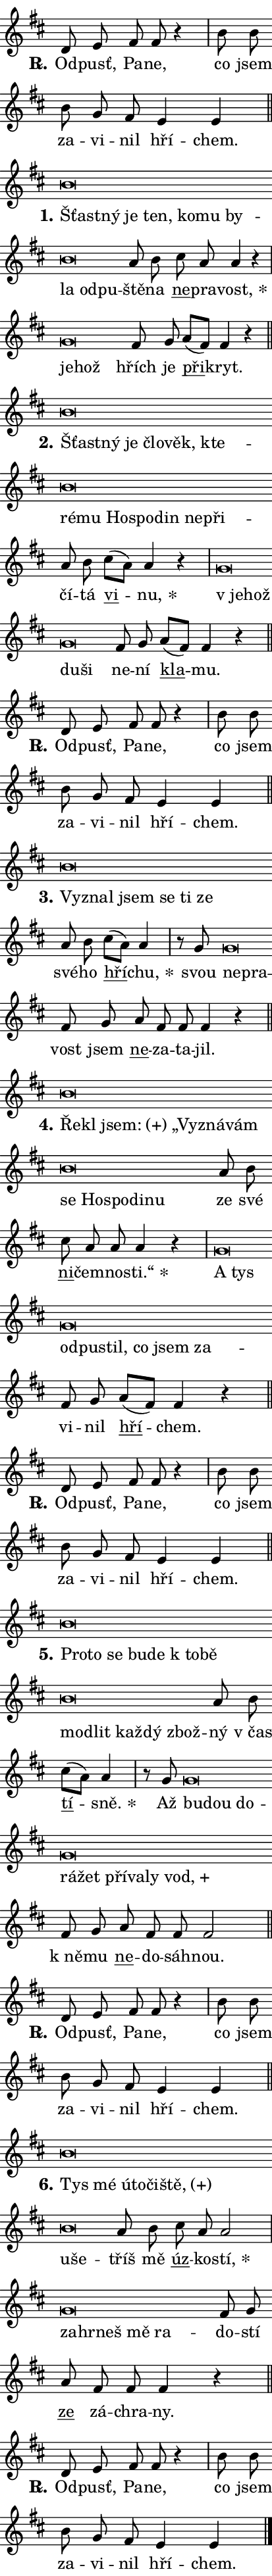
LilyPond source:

\version "2.22.1"
\header { tagline = "" }
\paper {
  indent = 0\cm
  top-margin = 0\cm
  right-margin = 0\cm
  bottom-margin = 0\cm
  left-margin = 0\cm
  paper-width = 7\cm
  page-breaking = #ly:one-page-breaking
  system-system-spacing.basic-distance = #11
  score-system-spacing.basic-distance = #11.3
  ragged-last = ##f
}


%% Author: Thomas Morley
%% https://lists.gnu.org/archive/html/lilypond-user/2020-05/msg00002.html
#(define (line-position grob)
"Returns position of @var[grob} in current system:
   @code{'start}, if at first time-step
   @code{'end}, if at last time-step
   @code{'middle} otherwise
"
  (let* ((col (ly:item-get-column grob))
         (ln (ly:grob-object col 'left-neighbor))
         (rn (ly:grob-object col 'right-neighbor))
         (col-to-check-left (if (ly:grob? ln) ln col))
         (col-to-check-right (if (ly:grob? rn) rn col))
         (break-dir-left
           (and
             (ly:grob-property col-to-check-left 'non-musical #f)
             (ly:item-break-dir col-to-check-left)))
         (break-dir-right
           (and
             (ly:grob-property col-to-check-right 'non-musical #f)
             (ly:item-break-dir col-to-check-right))))
        (cond ((eqv? 1 break-dir-left) 'start)
              ((eqv? -1 break-dir-right) 'end)
              (else 'middle))))

#(define (tranparent-at-line-position vctor)
  (lambda (grob)
  "Relying on @code{line-position} select the relevant enry from @var{vctor}.
Used to determine transparency,"
    (case (line-position grob)
      ((end) (not (vector-ref vctor 0)))
      ((middle) (not (vector-ref vctor 1)))
      ((start) (not (vector-ref vctor 2))))))

noteHeadBreakVisibility =
#(define-music-function (break-visibility)(vector?)
"Makes @code{NoteHead}s transparent relying on @var{break-visibility}"
#{
  \override NoteHead.transparent =
    #(tranparent-at-line-position break-visibility)
#})

#(define delete-ledgers-for-transparent-note-heads
  (lambda (grob)
    "Reads whether a @code{NoteHead} is transparent.
If so this @code{NoteHead} is removed from @code{'note-heads} from
@var{grob}, which is supposed to be @code{LedgerLineSpanner}.
As a result ledgers are not printed for this @code{NoteHead}"
    (let* ((nhds-array (ly:grob-object grob 'note-heads))
           (nhds-list
             (if (ly:grob-array? nhds-array)
                 (ly:grob-array->list nhds-array)
                 '()))
           ;; Relies on the transparent-property being done before
           ;; Staff.LedgerLineSpanner.after-line-breaking is executed.
           ;; This is fragile ...
           (to-keep
             (remove
               (lambda (nhd)
                 (ly:grob-property nhd 'transparent #f))
               nhds-list)))
      ;; TODO find a better method to iterate over grob-arrays, similiar
      ;; to filter/remove etc for lists
      ;; For now rebuilt from scratch
      (set! (ly:grob-object grob 'note-heads)  '())
      (for-each
        (lambda (nhd)
          (ly:pointer-group-interface::add-grob grob 'note-heads nhd))
        to-keep))))

hideNotes = {
  \noteHeadBreakVisibility #begin-of-line-visible
}
unHideNotes = {
  \noteHeadBreakVisibility #all-visible
}

% work-around for resetting accidentals
% https://lilypond.org/doc/v2.23/Documentation/notation/displaying-rhythms#unmetered-music
cadenzaMeasure = {
  \cadenzaOff
  \partial 1024 s1024
  \cadenzaOn
}

#(define-markup-command (accent layout props text) (markup?)
  "Underline accented syllable"
  (interpret-markup layout props
    #{\markup \override #'(offset . 4.3) \underline { #text }#}))

responsum = \markup \concat {
  "R" \hspace #-1.05 \path #0.1 #'((moveto 0 0.07) (lineto 0.9 0.8)) \hspace #0.05 "."
}

\layout {
    \context {
        \Staff
        \remove "Time_signature_engraver"
        \override LedgerLineSpanner.after-line-breaking = #delete-ledgers-for-transparent-note-heads
    }
    \context {
        \Voice {
            \override NoteHead.output-attributes = #'((class . "notehead"))
            \override Hairpin.height = #0.55
        }
    }
    \context {
        \Lyrics {
            \override StanzaNumber.output-attributes = #'((class . "stanzanumber"))
            \override LyricSpace.minimum-distance = #0.9
            \override LyricText.font-name = #"TeX Gyre Schola"
            \override LyricText.font-size = 1
            \override StanzaNumber.font-name = #"TeX Gyre Schola Bold"
            \override StanzaNumber.font-size = 1
        }
    }
}

% magnetic-lyrics.ily
%
%   written by
%     Jean Abou Samra <jean@abou-samra.fr>
%     Werner Lemberg <wl@gnu.org>
%
%   adapted by
%     Jiri Hon <jiri.hon@gmail.com>
%
% Version 2022-Apr-15

% https://www.mail-archive.com/lilypond-user@gnu.org/msg149350.html

#(define (Left_hyphen_pointer_engraver context)
   "Collect syllable-hyphen-syllable occurrences in lyrics and store
them in properties.  This engraver only looks to the left.  For
example, if the lyrics input is @code{foo -- bar}, it does the
following.

@itemize @bullet
@item
Set the @code{text} property of the @code{LyricHyphen} grob between
@q{foo} and @q{bar} to @code{foo}.

@item
Set the @code{left-hyphen} property of the @code{LyricText} grob with
text @q{foo} to the @code{LyricHyphen} grob between @q{foo} and
@q{bar}.
@end itemize

Use this auxiliary engraver in combination with the
@code{lyric-@/text::@/apply-@/magnetic-@/offset!} hook."
   (let ((hyphen #f)
         (text #f))
     (make-engraver
      (acknowledgers
       ((lyric-syllable-interface engraver grob source-engraver)
        (set! text grob)))
      (end-acknowledgers
       ((lyric-hyphen-interface engraver grob source-engraver)
        ;(when (not (grob::has-interface grob 'lyric-space-interface))
          (set! hyphen grob)));)
      ((stop-translation-timestep engraver)
       (when (and text hyphen)
         (ly:grob-set-object! text 'left-hyphen hyphen))
       (set! text #f)
       (set! hyphen #f)))))

#(define (lyric-text::apply-magnetic-offset! grob)
   "If the space between two syllables is less than the value in
property @code{LyricText@/.details@/.squash-threshold}, move the right
syllable to the left so that it gets concatenated with the left
syllable.

Use this function as a hook for
@code{LyricText@/.after-@/line-@/breaking} if the
@code{Left_@/hyphen_@/pointer_@/engraver} is active."
   (let ((hyphen (ly:grob-object grob 'left-hyphen #f)))
     (when hyphen
       (let ((left-text (ly:spanner-bound hyphen LEFT)))
         (when (grob::has-interface left-text 'lyric-syllable-interface)
           (let* ((common (ly:grob-common-refpoint grob left-text X))
                  (this-x-ext (ly:grob-extent grob common X))
                  (left-x-ext
                   (begin
                     ;; Trigger magnetism for left-text.
                     (ly:grob-property left-text 'after-line-breaking)
                     (ly:grob-extent left-text common X)))
                  ;; `delta` is the gap width between two syllables.
                  (delta (- (interval-start this-x-ext)
                            (interval-end left-x-ext)))
                  (details (ly:grob-property grob 'details))
                  (threshold (assoc-get 'squash-threshold details 0.2)))
             (when (< delta threshold)
               (let* (;; We have to manipulate the input text so that
                      ;; ligatures crossing syllable boundaries are not
                      ;; disabled.  For languages based on the Latin
                      ;; script this is essentially a beautification.
                      ;; However, for non-Western scripts it can be a
                      ;; necessity.
                      (lt (ly:grob-property left-text 'text))
                      (rt (ly:grob-property grob 'text))
                      (is-space (grob::has-interface hyphen 'lyric-space-interface))
                      (space (if is-space " " ""))
                      (space-markup (grob-interpret-markup grob " "))
                      (space-size (interval-length (ly:stencil-extent space-markup X)))
                      (extra-delta (if is-space space-size 0))
                      ;; Append new syllable.
                      (ltrt-space (if (and (string? lt) (string? rt))
                                (string-append lt space rt)
                                (make-concat-markup (list lt space rt))))
                      ;; Right-align `ltrt` to the right side.
                      (ltrt-space-markup (grob-interpret-markup
                               grob
                               (make-translate-markup
                                (cons (interval-length this-x-ext) 0)
                                (make-right-align-markup ltrt-space)))))
                 (begin
                   ;; Don't print `left-text`.
                   (ly:grob-set-property! left-text 'stencil #f)
                   ;; Set text and stencil (which holds all collected
                   ;; syllables so far) and shift it to the left.
                   (ly:grob-set-property! grob 'text ltrt-space)
                   (ly:grob-set-property! grob 'stencil ltrt-space-markup)
                   (ly:grob-translate-axis! grob (- (- delta extra-delta)) X))))))))))


#(define (lyric-hyphen::displace-bounds-first grob)
   ;; Make very sure this callback isn't triggered too early.
   (let ((left (ly:spanner-bound grob LEFT))
         (right (ly:spanner-bound grob RIGHT)))
     (ly:grob-property left 'after-line-breaking)
     (ly:grob-property right 'after-line-breaking)
     (ly:lyric-hyphen::print grob)))

squashThreshold = #0.4

\layout {
  \context {
    \Lyrics
    \consists #Left_hyphen_pointer_engraver
    \override LyricText.after-line-breaking =
      #lyric-text::apply-magnetic-offset!
    \override LyricHyphen.stencil = #lyric-hyphen::displace-bounds-first
    \override LyricText.details.squash-threshold = \squashThreshold
    \override LyricHyphen.minimum-distance = 0
    \override LyricHyphen.minimum-length = \squashThreshold
  }
}

squash = \override LyricText.details.squash-threshold = 9999
unSquash = \override LyricText.details.squash-threshold = \squashThreshold

left = \override LyricText.self-alignment-X = #LEFT
unLeft = \revert LyricText.self-alignment-X

starOffset = #(lambda (grob) 
                (let ((x_offset (ly:self-alignment-interface::aligned-on-x-parent grob)))
                  (if (= x_offset 0) 0 (+ x_offset 1.2))))

star = #(define-music-function (syllable)(string?)
"Append star separator at the end of a syllable"
#{
  \once \override LyricText.X-offset = #starOffset
  \lyricmode { \markup {
    #syllable
    \override #'((font-name . "TeX Gyre Schola Bold")) \hspace #0.2 \lower #0.65 \larger "*"
  } }
#})

starAccent = #(define-music-function (syllable)(string?)
"Append star separator at the end of a syllable and make accent"
#{
  \once \override LyricText.X-offset = #starOffset
  \lyricmode { \markup {
    \accent #syllable
    \override #'((font-name . "TeX Gyre Schola Bold")) \hspace #0.2 \lower #0.65 \larger "*"
  } }
#})

breath = #(define-music-function (syllable)(string?)
"Append breathing indicator at the end of a syllable"
#{
  \lyricmode { \markup { #syllable "+" } }
#})

optionalBreath = #(define-music-function (syllable)(string?)
"Append optional breathing indicator at the end of a syllable"
#{
  \lyricmode { \markup { #syllable "(+)" } }
#})


\score {
    <<
        \new Voice = "melody" { \cadenzaOn \key d \major \relative { d'8 e fis fis r4 \cadenzaMeasure \bar "|" b8 b \bar "" b g fis e4 e \cadenzaMeasure \bar "||" \break } }
        \new Lyrics \lyricsto "melody" { \lyricmode { \set stanza = \responsum
Od -- pusť, Pa -- ne, co jsem za -- vi -- nil hří -- chem. } }
    >>
    \layout {}
}

\score {
    <<
        \new Voice = "melody" { \cadenzaOn \key d \major \relative { b'\breve*1/16 \hideNotes \breve*1/16 \bar "" \breve*1/16 \bar "" \breve*1/16 \bar "" \breve*1/16 \bar "" \breve*1/16 \bar "" \breve*1/16 \bar "" \breve*1/16 \bar "" \breve*1/16 \breve*1/16 \bar "" \unHideNotes a8 b \bar "" cis a a4 r \cadenzaMeasure \bar "|" g\breve*1/16 \hideNotes \breve*1/16 \bar "" \unHideNotes fis8 g \bar "" a[( fis)] fis4 r \cadenzaMeasure \bar "||" \break } }
        \new Lyrics \lyricsto "melody" { \lyricmode { \set stanza = "1."
\left Šťast -- \squash ný je ten, ko -- mu by -- la od -- pu -- \unLeft \unSquash ště -- na \markup \accent ne -- pra -- \star vost, \left je -- \squash hož \unLeft \unSquash hřích je \markup \accent při -- kryt. } }
    >>
    \layout {}
}

\score {
    <<
        \new Voice = "melody" { \cadenzaOn \key d \major \relative { b'\breve*1/16 \hideNotes \breve*1/16 \bar "" \breve*1/16 \bar "" \breve*1/16 \bar "" \breve*1/16 \bar "" \breve*1/16 \bar "" \breve*1/16 \bar "" \breve*1/16 \bar "" \breve*1/16 \bar "" \breve*1/16 \bar "" \breve*1/16 \bar "" \breve*1/16 \breve*1/16 \bar "" \unHideNotes a8 b \bar "" cis[( a)] a4 r \cadenzaMeasure \bar "|" g\breve*1/16 \hideNotes \breve*1/16 \bar "" \breve*1/16 \breve*1/16 \bar "" \unHideNotes fis8 g \bar "" a[( fis)] fis4 r \cadenzaMeasure \bar "||" \break } }
        \new Lyrics \lyricsto "melody" { \lyricmode { \set stanza = "2."
\left Šťast -- \squash ný je člo -- věk, kte -- ré -- mu Ho -- spo -- din ne -- při -- \unLeft \unSquash čí -- tá \markup \accent vi -- \star nu, \left "v je" -- \squash hož du -- ši \unLeft \unSquash ne -- ní \markup \accent kla -- mu. } }
    >>
    \layout {}
}

\score {
    <<
        \new Voice = "melody" { \cadenzaOn \key d \major \relative { d'8 e fis fis r4 \cadenzaMeasure \bar "|" b8 b \bar "" b g fis e4 e \cadenzaMeasure \bar "||" \break } }
        \new Lyrics \lyricsto "melody" { \lyricmode { \set stanza = \responsum
Od -- pusť, Pa -- ne, co jsem za -- vi -- nil hří -- chem. } }
    >>
    \layout {}
}

\score {
    <<
        \new Voice = "melody" { \cadenzaOn \key d \major \relative { b'\breve*1/16 \hideNotes \breve*1/16 \bar "" \breve*1/16 \bar "" \breve*1/16 \bar "" \breve*1/16 \breve*1/16 \bar "" \unHideNotes a8 b \bar "" cis[( a)] a4 \cadenzaMeasure \bar "|" r8 g8 g\breve*1/16 \hideNotes \breve*1/16 \bar "" \unHideNotes fis8 g \bar "" a fis fis fis4 r \cadenzaMeasure \bar "||" \break } }
        \new Lyrics \lyricsto "melody" { \lyricmode { \set stanza = "3."
\left Vy -- \squash znal jsem se ti ze \unLeft \unSquash své -- ho \markup \accent hří -- \star chu, svou \left ne -- \squash pra -- \unLeft \unSquash vost jsem \markup \accent ne -- za -- ta -- jil. } }
    >>
    \layout {}
}

\score {
    <<
        \new Voice = "melody" { \cadenzaOn \key d \major \relative { b'\breve*1/16 \hideNotes \breve*1/16 \bar "" \breve*1/16 \bar "" \breve*1/16 \bar "" \breve*1/16 \bar "" \breve*1/16 \bar "" \breve*1/16 \bar "" \breve*1/16 \bar "" \breve*1/16 \bar "" \breve*1/16 \breve*1/16 \bar "" \unHideNotes a8 b \bar "" cis a a a4 r \cadenzaMeasure \bar "|" g\breve*1/16 \hideNotes \breve*1/16 \bar "" \breve*1/16 \bar "" \breve*1/16 \bar "" \breve*1/16 \bar "" \breve*1/16 \bar "" \breve*1/16 \breve*1/16 \bar "" \unHideNotes fis8 g \bar "" a[( fis)] fis4 r \cadenzaMeasure \bar "||" \break } }
        \new Lyrics \lyricsto "melody" { \lyricmode { \set stanza = "4."
\left Ře -- \squash kl \optionalBreath jsem: „Vy -- zná -- vám se Ho -- spo -- di -- nu \unLeft \unSquash ze své \markup \accent ni -- čem -- no -- \star sti.“ \left A \squash tys od -- pu -- stil, co jsem za -- \unLeft \unSquash vi -- nil \markup \accent hří -- chem. } }
    >>
    \layout {}
}

\score {
    <<
        \new Voice = "melody" { \cadenzaOn \key d \major \relative { d'8 e fis fis r4 \cadenzaMeasure \bar "|" b8 b \bar "" b g fis e4 e \cadenzaMeasure \bar "||" \break } }
        \new Lyrics \lyricsto "melody" { \lyricmode { \set stanza = \responsum
Od -- pusť, Pa -- ne, co jsem za -- vi -- nil hří -- chem. } }
    >>
    \layout {}
}

\score {
    <<
        \new Voice = "melody" { \cadenzaOn \key d \major \relative { b'\breve*1/16 \hideNotes \breve*1/16 \bar "" \breve*1/16 \bar "" \breve*1/16 \bar "" \breve*1/16 \bar "" \breve*1/16 \bar "" \breve*1/16 \bar "" \breve*1/16 \bar "" \breve*1/16 \bar "" \breve*1/16 \bar "" \breve*1/16 \breve*1/16 \bar "" \unHideNotes a8 b \bar "" cis[( a)] a4 \cadenzaMeasure \bar "|" r8 g8 g\breve*1/16 \hideNotes \breve*1/16 \bar "" \breve*1/16 \bar "" \breve*1/16 \bar "" \breve*1/16 \bar "" \breve*1/16 \bar "" \breve*1/16 \bar "" \breve*1/16 \breve*1/16 \bar "" \unHideNotes fis8 g \bar "" a fis fis fis2 \cadenzaMeasure \bar "||" \break } }
        \new Lyrics \lyricsto "melody" { \lyricmode { \set stanza = "5."
\left Pro -- \squash to se bu -- de "k to" -- bě mo -- dlit kaž -- dý zbož -- \unLeft \unSquash ný "v čas" \markup \accent tí -- \star sně. Až \left bu -- \squash dou do -- rá -- žet pří -- va -- ly \breath "vod," \unLeft \unSquash "k ně" -- mu \markup \accent ne -- do -- sáh -- nou. } }
    >>
    \layout {}
}

\score {
    <<
        \new Voice = "melody" { \cadenzaOn \key d \major \relative { d'8 e fis fis r4 \cadenzaMeasure \bar "|" b8 b \bar "" b g fis e4 e \cadenzaMeasure \bar "||" \break } }
        \new Lyrics \lyricsto "melody" { \lyricmode { \set stanza = \responsum
Od -- pusť, Pa -- ne, co jsem za -- vi -- nil hří -- chem. } }
    >>
    \layout {}
}

\score {
    <<
        \new Voice = "melody" { \cadenzaOn \key d \major \relative { b'\breve*1/16 \hideNotes \breve*1/16 \bar "" \breve*1/16 \bar "" \breve*1/16 \bar "" \breve*1/16 \bar "" \breve*1/16 \bar "" \breve*1/16 \breve*1/16 \bar "" \unHideNotes a8 b \bar "" cis a a2 \cadenzaMeasure \bar "|" g\breve*1/16 \hideNotes \breve*1/16 \bar "" \breve*1/16 \bar "" \breve*1/16 \breve*1/16 \bar "" \unHideNotes fis8 g \bar "" a fis fis fis4 r \cadenzaMeasure \bar "||" \break } }
        \new Lyrics \lyricsto "melody" { \lyricmode { \set stanza = "6."
\left Tys \squash mé ú -- to -- či -- \optionalBreath ště, u -- še -- \unLeft \unSquash tříš mě \markup \accent úz -- ko -- \star stí, \left za -- \squash hr -- neš mě ra -- \unLeft \unSquash do -- stí \markup \accent ze zá -- chra -- ny. } }
    >>
    \layout {}
}

\score {
    <<
        \new Voice = "melody" { \cadenzaOn \key d \major \relative { d'8 e fis fis r4 \cadenzaMeasure \bar "|" b8 b \bar "" b g fis e4 e \cadenzaMeasure \bar "||" \break } \bar "|." }
        \new Lyrics \lyricsto "melody" { \lyricmode { \set stanza = \responsum
Od -- pusť, Pa -- ne, co jsem za -- vi -- nil hří -- chem. } }
    >>
    \layout {}
}
